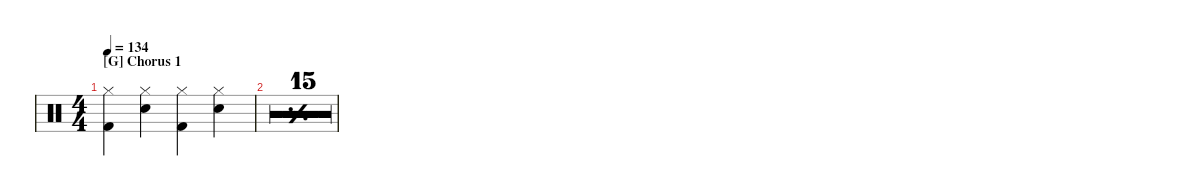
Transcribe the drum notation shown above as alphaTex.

\hideDynamics
\bracketExtendMode nobrackets
\singleTrackTrackNamePolicy hidden
\multiTrackTrackNamePolicy hidden
\firstSystemTrackNameMode fullname
\firstSystemTrackNameOrientation horizontal
\otherSystemsTrackNameOrientation horizontal
\track ("Drums" "Drums") {multiBarRest instrument percussion}
\staff {score}
\articulation defaults
\ts (4 4)
\section ("G" "Chorus 1")
\tempo 134
\clef neutral
\ks aminor
("Kick (hit) 2" "Hi-Hat (closed)").4{dy mf} ("Snare (hit) 2" "Hi-Hat (closed)").4 ("Kick (hit) 2" "Hi-Hat (closed)").4 ("Snare (hit) 2" "Hi-Hat (closed)").4 |
\simile simple
|
\simile firstofdouble
|
\simile secondofdouble
|
\simile firstofdouble
|
\simile secondofdouble
|
\simile firstofdouble
|
\simile secondofdouble
|
\simile firstofdouble
|
\simile secondofdouble
|
\simile firstofdouble
|
\simile secondofdouble
|
\simile firstofdouble
|
\simile secondofdouble
|
\simile firstofdouble
|
\simile secondofdouble
